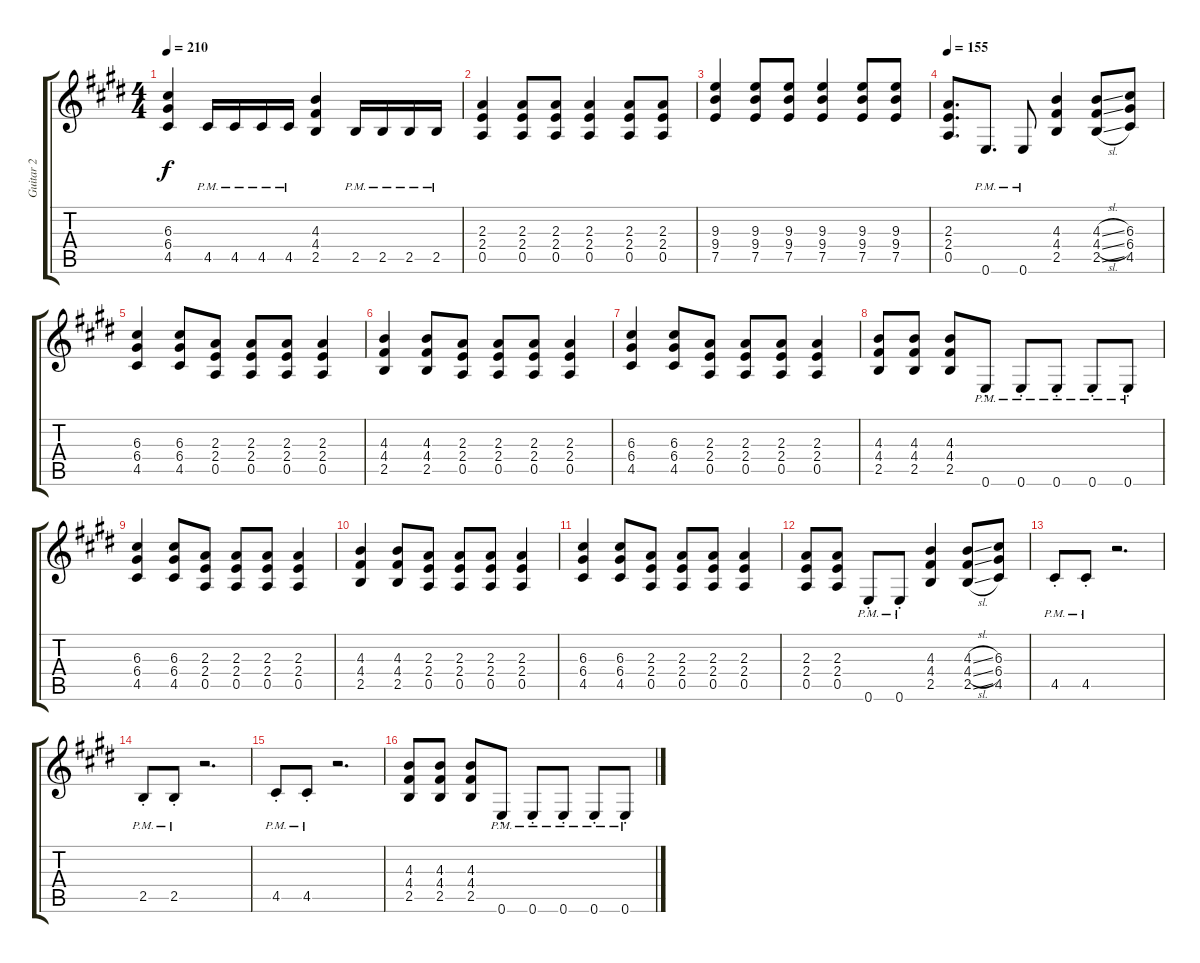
\track ("Guitar 2" "Guitar 2") {instrument overdrivenguitar}
\staff {score tabs}
\tuning (E4 B3 G3 D3 A2 E2) {hide}
\ts (4 4)
\tempo 210
\clef g2
\ks e
(6.3 6.4 4.5).4{dy f} 4.5{pm}.16 4.5{pm}.16 4.5{pm}.16 4.5{pm}.16 (4.3 4.4 2.5).4 2.5{pm}.16 2.5{pm}.16 2.5{pm}.16 2.5{pm}.16 |
(2.3 2.4 0.5).4 (2.3 2.4 0.5).8 (2.3 2.4 0.5).8 (2.3 2.4 0.5).4 (2.3 2.4 0.5).8 (2.3 2.4 0.5).8 |
(9.3 9.4 7.5).4 (9.3 9.4 7.5).8 (9.3 9.4 7.5).8 (9.3 9.4 7.5).4 (9.3 9.4 7.5).8 (9.3 9.4 7.5).8 |
\tempo 155
(2.3 2.4 0.5).8{d} 0.6{pm}.8{d} 0.6{pm}.8 (4.3 4.4 2.5).4 (4.3{sl} 4.4{sl} 2.5{sl}).8 (6.3 6.4 4.5).8 |
(6.3 6.4 4.5).4 (6.3 6.4 4.5).8 (2.3 2.4 0.5).8 (2.3 2.4 0.5).8 (2.3 2.4 0.5).8 (2.3 2.4 0.5).4 |
(4.3 4.4 2.5).4 (4.3 4.4 2.5).8 (2.3 2.4 0.5).8 (2.3 2.4 0.5).8 (2.3 2.4 0.5).8 (2.3 2.4 0.5).4 |
(6.3 6.4 4.5).4 (6.3 6.4 4.5).8 (2.3 2.4 0.5).8 (2.3 2.4 0.5).8 (2.3 2.4 0.5).8 (2.3 2.4 0.5).4 |
(4.3 4.4 2.5).8 (4.3 4.4 2.5).8 (4.3 4.4 2.5).8 0.6{pm st}.8 0.6{pm st}.8 0.6{pm st}.8 0.6{pm st}.8 0.6{pm st}.8 |
(6.3 6.4 4.5).4 (6.3 6.4 4.5).8 (2.3 2.4 0.5).8 (2.3 2.4 0.5).8 (2.3 2.4 0.5).8 (2.3 2.4 0.5).4 |
(4.3 4.4 2.5).4 (4.3 4.4 2.5).8 (2.3 2.4 0.5).8 (2.3 2.4 0.5).8 (2.3 2.4 0.5).8 (2.3 2.4 0.5).4 |
(6.3 6.4 4.5).4 (6.3 6.4 4.5).8 (2.3 2.4 0.5).8 (2.3 2.4 0.5).8 (2.3 2.4 0.5).8 (2.3 2.4 0.5).4 |
(2.3 2.4 0.5).8 (2.3 2.4 0.5).8 0.6{pm st}.8 0.6{pm st}.8 (4.3 4.4 2.5).4 (4.3{sl} 4.4{sl} 2.5{sl}).8 (6.3 6.4 4.5).8 |
4.5{pm st}.8 4.5{pm st}.8 r.2{d} |
2.5{pm st}.8 2.5{pm st}.8 r.2{d} |
4.5{pm st}.8 4.5{pm st}.8 r.2{d} |
(4.3 4.4 2.5).8 (4.3 4.4 2.5).8 (4.3 4.4 2.5).8 0.6{pm st}.8 0.6{pm st}.8 0.6{pm st}.8 0.6{pm st}.8 0.6{pm st}.8
